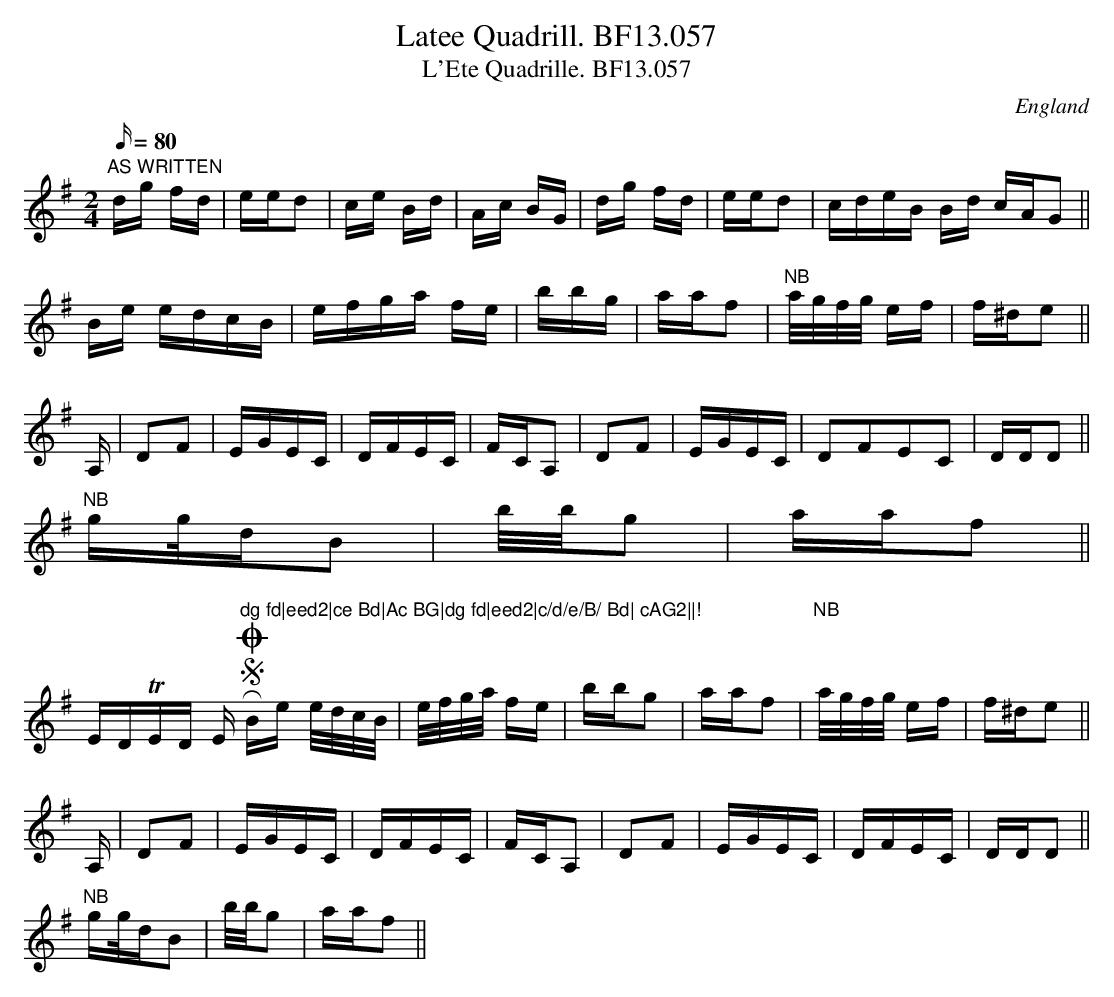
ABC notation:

X:1
T:Latee Quadrill. BF13.057
T:L'Ete Quadrille. BF13.057
M:2/4
Q:80
O:England
K:G
"AS WRITTEN"dg fd|eed2|ce Bd|Ac BG|dg fd|eed2|cdeB Bd cAG2||!
Be edcB|efga fe|bbg|aaf2|"NB"a/g/f/g/ ef|f^de2||!
A,|D2F2|EGEC|DFEC|FCA,2|D2F2|EGEC|D2F2E2C2|DDD2||!
"NB"gg/dB2|b/b/g2|aaf2||!
EDITED VERSION
"dg fd|eed2|ce Bd|Ac BG|dg fd|eed2|c/d/e/B/ Bd| cAG2||!
Be e/d/c/B/|e/f/g/a/ fe|bbg2|aaf2|"NB"a/g/f/g/ ef|f^de2||!
A,|D2F2|EGEC|DFEC|FCA,2|D2F2|EGEC|DFEC|DDD2||!
"NB"gg/dB2|b/b/g2|aaf2||!
